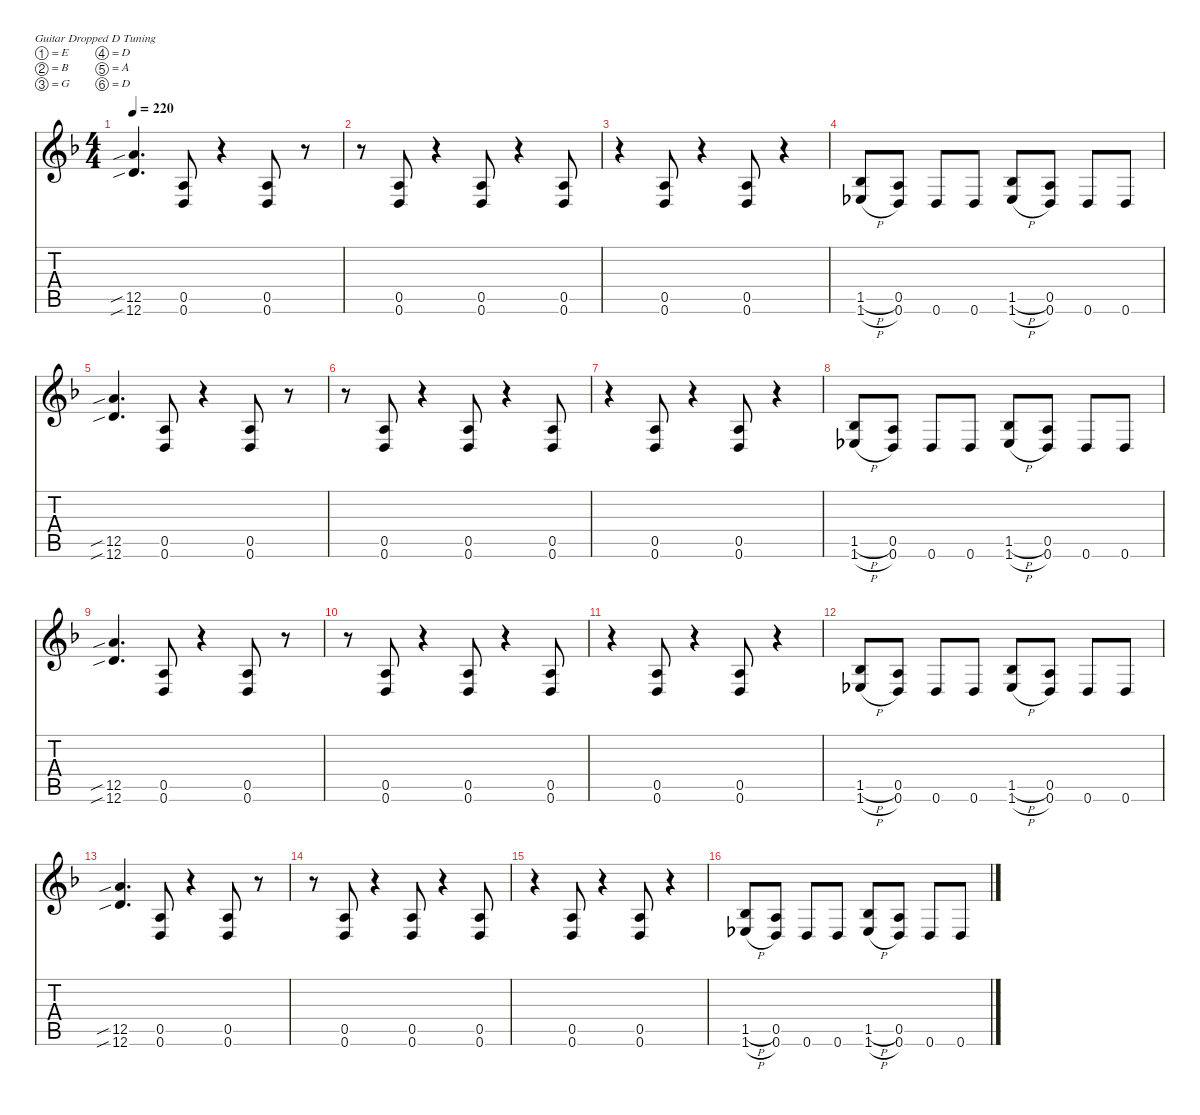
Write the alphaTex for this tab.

\hideDynamics
\bracketExtendMode nobrackets
\singleTrackTrackNamePolicy hidden
\multiTrackTrackNamePolicy hidden
\firstSystemTrackNameMode fullname
\firstSystemTrackNameOrientation horizontal
\otherSystemsTrackNameOrientation horizontal
\track ("Guitar-spare" "E-Gt") {instrument distortionguitar}
\staff {score tabs}
\tuning (E4 B3 G3 D3 A2 D2)
\ts (4 4)
\tempo 220
\clef g2
\ks dminor
(12.5{sib acc forcenatural} 12.6{sib acc forcenatural}).4{d dy f} (0.5{acc forcenatural} 0.6{acc forcenatural}).8 r.4 (0.5{acc forcenatural} 0.6{acc forcenatural}).8 r.8 |
r.8 (0.5{acc forcenatural} 0.6{acc forcenatural}).8 r.4 (0.5{acc forcenatural} 0.6{acc forcenatural}).8 r.4 (0.5{acc forcenatural} 0.6{acc forcenatural}).8 |
r.4 (0.5{acc forcenatural} 0.6{acc forcenatural}).8 r.4 (0.5{acc forcenatural} 0.6{acc forcenatural}).8 r.4 |
(1.5{h acc b} 1.6{h acc b}).8 (0.5{acc forcenatural} 0.6{acc forcenatural}).8 0.6{acc forcenatural}.8 0.6{acc forcenatural}.8 (1.5{h acc b} 1.6{h acc b}).8 (0.5{acc forcenatural} 0.6{acc forcenatural}).8 0.6{acc forcenatural}.8 0.6{acc forcenatural}.8 |
(12.5{sib acc forcenatural} 12.6{sib acc forcenatural}).4{d} (0.5{acc forcenatural} 0.6{acc forcenatural}).8 r.4 (0.5{acc forcenatural} 0.6{acc forcenatural}).8 r.8 |
r.8 (0.5{acc forcenatural} 0.6{acc forcenatural}).8 r.4 (0.5{acc forcenatural} 0.6{acc forcenatural}).8 r.4 (0.5{acc forcenatural} 0.6{acc forcenatural}).8 |
r.4 (0.5{acc forcenatural} 0.6{acc forcenatural}).8 r.4 (0.5{acc forcenatural} 0.6{acc forcenatural}).8 r.4 |
(1.5{h acc b} 1.6{h acc b}).8 (0.5{acc forcenatural} 0.6{acc forcenatural}).8 0.6{acc forcenatural}.8 0.6{acc forcenatural}.8 (1.5{h acc b} 1.6{h acc b}).8 (0.5{acc forcenatural} 0.6{acc forcenatural}).8 0.6{acc forcenatural}.8 0.6{acc forcenatural}.8 |
(12.5{sib acc forcenatural} 12.6{sib acc forcenatural}).4{d} (0.5{acc forcenatural} 0.6{acc forcenatural}).8 r.4 (0.5{acc forcenatural} 0.6{acc forcenatural}).8 r.8 |
r.8 (0.5{acc forcenatural} 0.6{acc forcenatural}).8 r.4 (0.5{acc forcenatural} 0.6{acc forcenatural}).8 r.4 (0.5{acc forcenatural} 0.6{acc forcenatural}).8 |
r.4 (0.5{acc forcenatural} 0.6{acc forcenatural}).8 r.4 (0.5{acc forcenatural} 0.6{acc forcenatural}).8 r.4 |
(1.5{h acc b} 1.6{h acc b}).8 (0.5{acc forcenatural} 0.6{acc forcenatural}).8 0.6{acc forcenatural}.8 0.6{acc forcenatural}.8 (1.5{h acc b} 1.6{h acc b}).8 (0.5{acc forcenatural} 0.6{acc forcenatural}).8 0.6{acc forcenatural}.8 0.6{acc forcenatural}.8 |
(12.5{sib acc forcenatural} 12.6{sib acc forcenatural}).4{d} (0.5{acc forcenatural} 0.6{acc forcenatural}).8 r.4 (0.5{acc forcenatural} 0.6{acc forcenatural}).8 r.8 |
r.8 (0.5{acc forcenatural} 0.6{acc forcenatural}).8 r.4 (0.5{acc forcenatural} 0.6{acc forcenatural}).8 r.4 (0.5{acc forcenatural} 0.6{acc forcenatural}).8 |
r.4 (0.5{acc forcenatural} 0.6{acc forcenatural}).8 r.4 (0.5{acc forcenatural} 0.6{acc forcenatural}).8 r.4 |
(1.5{h acc b} 1.6{h acc b}).8 (0.5{acc forcenatural} 0.6{acc forcenatural}).8 0.6{acc forcenatural}.8 0.6{acc forcenatural}.8 (1.5{h acc b} 1.6{h acc b}).8 (0.5{acc forcenatural} 0.6{acc forcenatural}).8 0.6{acc forcenatural}.8 0.6{acc forcenatural}.8
